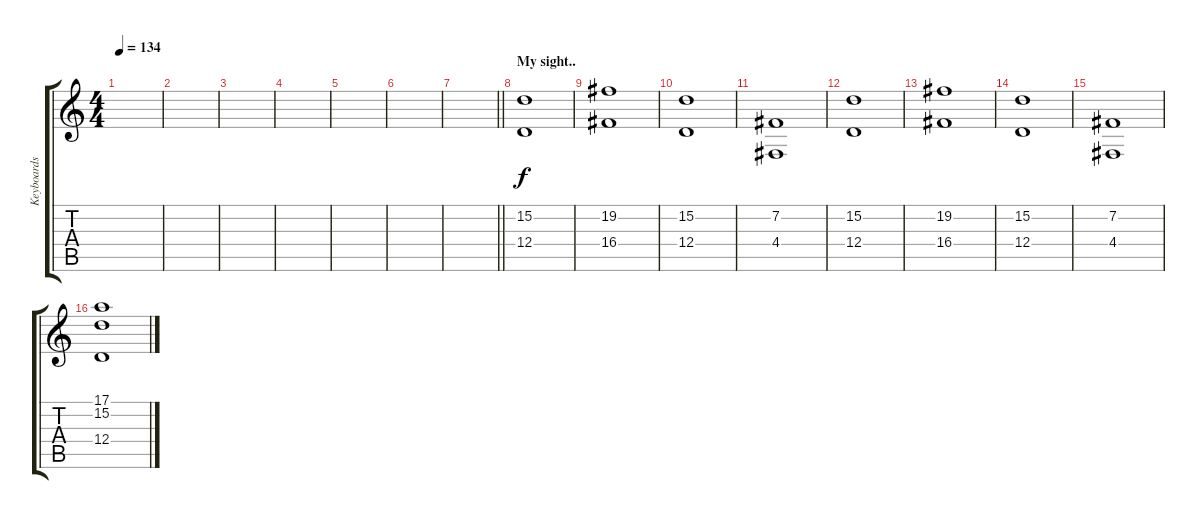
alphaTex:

\track ("Keyboards Guy" "Keyboards ") {instrument stringensemble1}
\staff {score tabs}
\tuning (E4 B3 G3 D3 A2 D2) {hide}
\ts (4 4)
\tempo 134
\clef g2
\ks c
|
|
|
|
|
|
\barLineRight lightlight
|
\section ("" "My sight..")
(15.2 12.4).1 |
(19.2 16.4).1 |
(15.2 12.4).1 |
(7.2 4.4).1 |
(15.2 12.4).1 |
(19.2 16.4).1 |
(15.2 12.4).1 |
(7.2 4.4).1 |
(17.1 15.2 12.4).1
